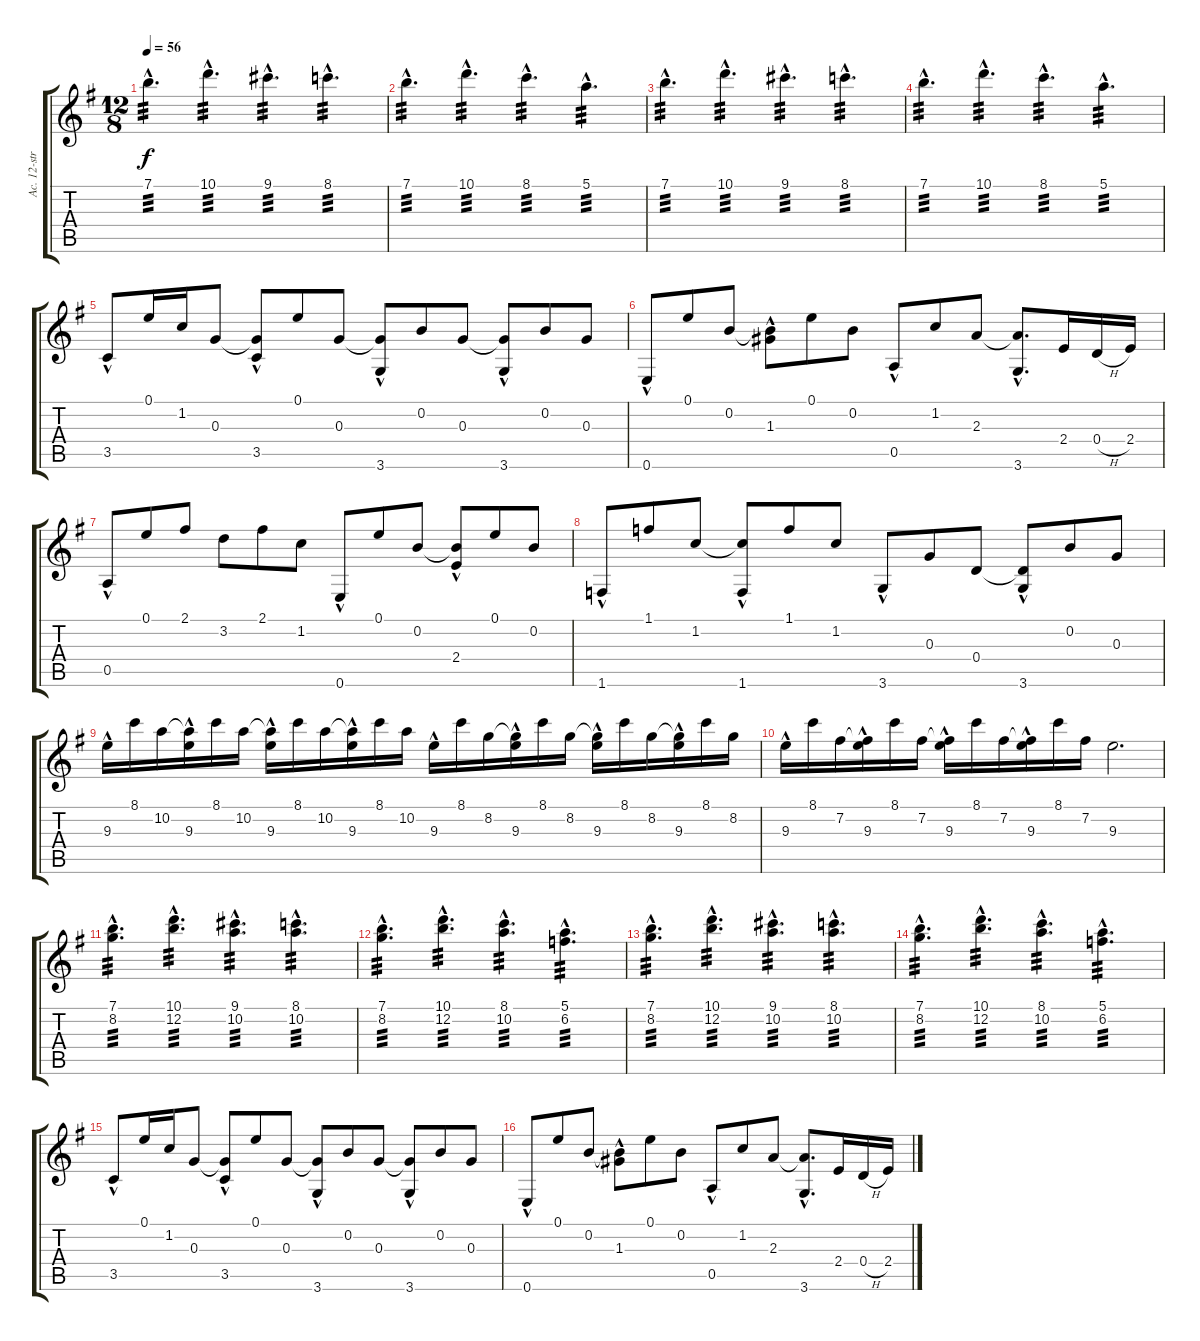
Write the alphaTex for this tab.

\track ("Ac. 12-str. Gtr." "Ac. 12-str") {instrument acousticguitarsteel}
\staff {score tabs}
\tuning (E4 B3 G3 D3 A2 E2) {hide}
\ts (12 8)
\tempo 56
\clef g2
\ks eminor
7.1{hac}.4{d tp 3 dy f instrument acousticguitarsteel} 10.1{hac}.4{d tp 3} 9.1{hac}.4{d tp 3} 8.1{hac}.4{d tp 3} |
7.1{hac}.4{d tp 3} 10.1{hac}.4{d tp 3} 8.1{hac}.4{d tp 3} 5.1{hac}.4{d tp 3} |
7.1{hac}.4{d tp 3} 10.1{hac}.4{d tp 3} 9.1{hac}.4{d tp 3} 8.1{hac}.4{d tp 3} |
7.1{hac}.4{d tp 3} 10.1{hac}.4{d tp 3} 8.1{hac}.4{d tp 3} 5.1{hac}.4{d tp 3} |
3.5{hac}.8 0.1.16 1.2.16 0.3.8 (0.3{t} 3.5{hac}).8 0.1.8 0.3.8 (0.3{t} 3.6{hac}).8 0.2.8 0.3.8 (0.3{t} 3.6{hac}).8 0.2.8 0.3.8 |
0.6{hac}.8 0.1.8 0.2.8 (0.2{t} 1.3{hac}).8 0.1.8 0.2.8 0.5{hac}.8 1.2.8 2.3.8 (2.3{hac t} 3.6{hac}).8{d} 2.4.16 0.4{h}.16 2.4.16 |
0.5{hac}.8 0.1.8 2.1.8 3.2.8 2.1.8 1.2.8 0.6{hac}.8 0.1.8 0.2.8 (0.2{t} 2.4{hac}).8 0.1.8 0.2.8 |
1.6{hac}.8 1.1.8 1.2.8 (1.2{t} 1.6{hac}).8 1.1.8 1.2.8 3.6{hac}.8 0.3.8 0.4.8 (0.4{t} 3.6{hac}).8 0.2.8 0.3.8 |
9.3{hac}.16 8.1.16 10.2.16 (10.2{t} 9.3{hac}).16 8.1.16 10.2.16 (10.2{t} 9.3{hac}).16 8.1.16 10.2.16 (10.2{t} 9.3{hac}).16 8.1.16 10.2.16 9.3{hac}.16 8.1.16 8.2.16 (8.2{t} 9.3{hac}).16 8.1.16 8.2.16 (8.2{t} 9.3{hac}).16 8.1.16 8.2.16 (8.2{t} 9.3{hac}).16 8.1.16 8.2.16 |
9.3{hac}.16 8.1.16 7.2.16 (7.2{t} 9.3{hac}).16 8.1.16 7.2.16 (7.2{t} 9.3{hac}).16 8.1.16 7.2.16 (7.2{t} 9.3{hac}).16 8.1.16 7.2.16 9.3.2{d} |
(7.1{hac} 8.2{hac}).4{d tp 3} (10.1{hac} 12.2{hac}).4{d tp 3} (9.1{hac} 10.2{hac}).4{d tp 3} (8.1{hac} 10.2{hac}).4{d tp 3} |
(7.1{hac} 8.2{hac}).4{d tp 3} (10.1{hac} 12.2{hac}).4{d tp 3} (8.1{hac} 10.2{hac}).4{d tp 3} (5.1{hac} 6.2{hac}).4{d tp 3} |
(7.1{hac} 8.2{hac}).4{d tp 3} (10.1{hac} 12.2{hac}).4{d tp 3} (9.1{hac} 10.2{hac}).4{d tp 3} (8.1{hac} 10.2{hac}).4{d tp 3} |
(7.1{hac} 8.2{hac}).4{d tp 3} (10.1{hac} 12.2{hac}).4{d tp 3} (8.1{hac} 10.2{hac}).4{d tp 3} (5.1{hac} 6.2{hac}).4{d tp 3} |
3.5{hac}.8 0.1.16 1.2.16 0.3.8 (0.3{t} 3.5{hac}).8 0.1.8 0.3.8 (0.3{t} 3.6{hac}).8 0.2.8 0.3.8 (0.3{t} 3.6{hac}).8 0.2.8 0.3.8 |
0.6{hac}.8 0.1.8 0.2.8 (0.2{t} 1.3{hac}).8 0.1.8 0.2.8 0.5{hac}.8 1.2.8 2.3.8 (2.3{hac t} 3.6{hac}).8{d} 2.4.16 0.4{h}.16 2.4.16
